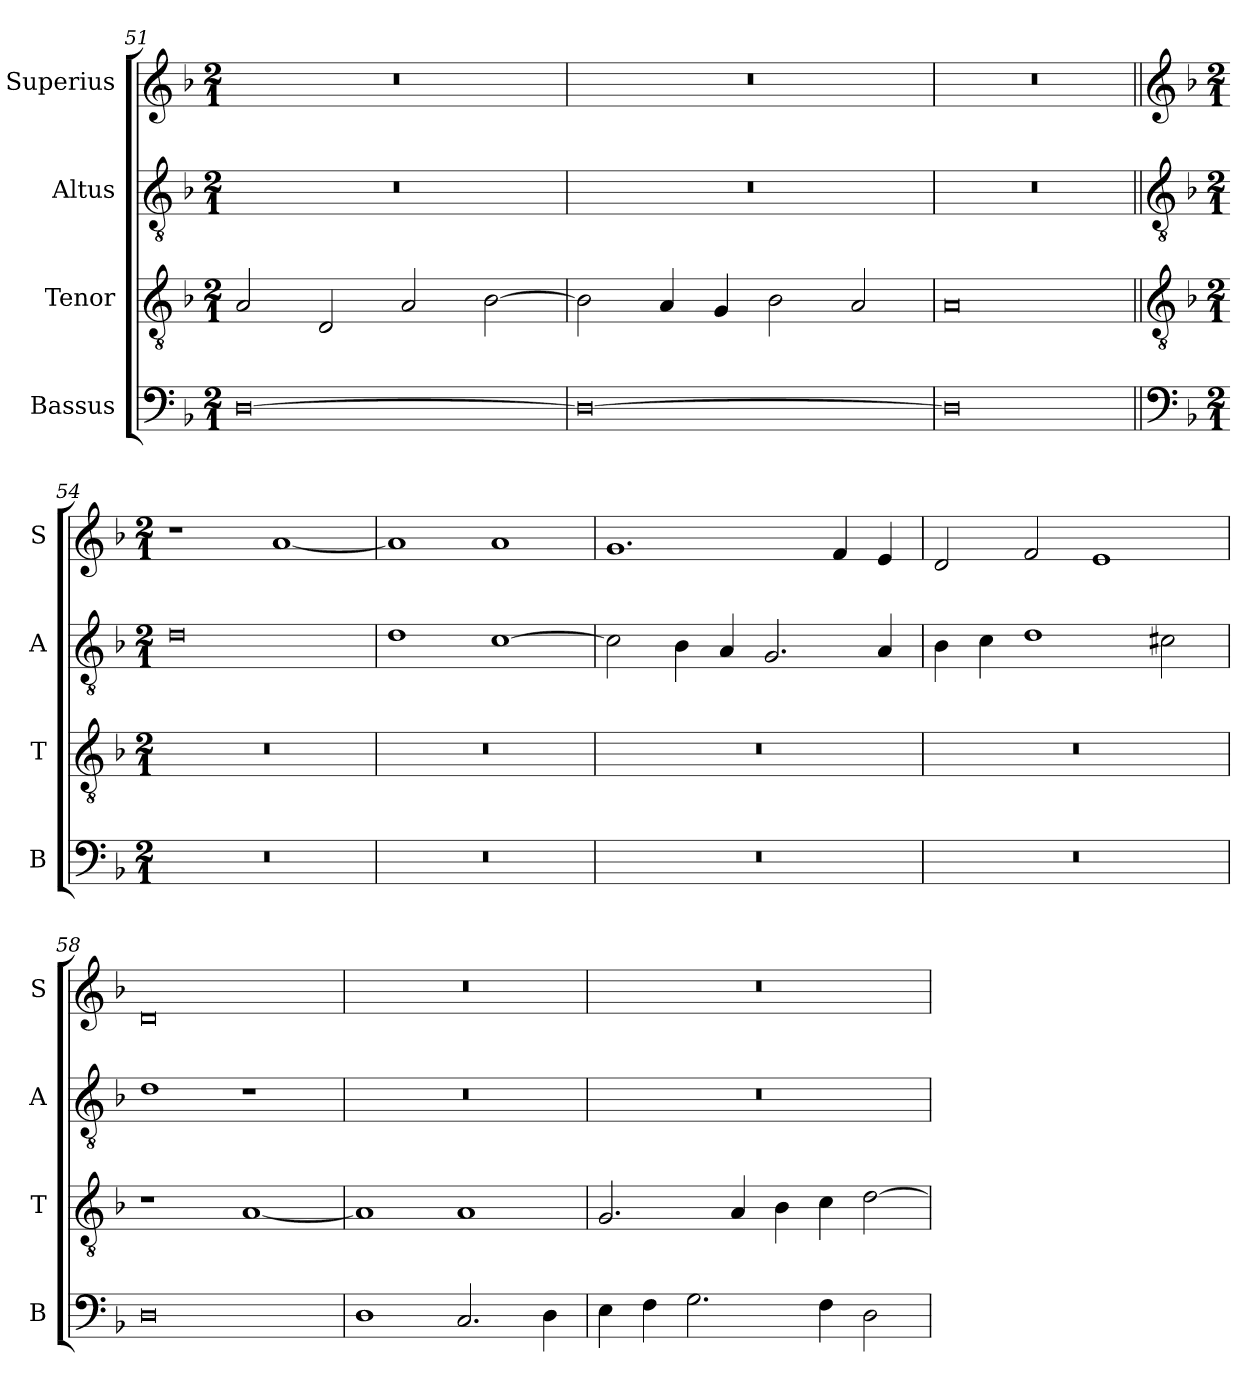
**kern	**kern	**kern	**kern
*part4	*part3	*part2	*part1
*staff4	*staff3	*staff2	*staff1
*I"Bassus	*I"Tenor	*I"Altus	*I"Superius
*I'B	*I'T	*I'A	*I'S
*clefF4	*clefGv2	*clefGv2	*clefG2
*k[b-]	*k[b-]	*k[b-]	*k[b-]
*M2/1	*M2/1	*M2/1	*M2/1
=51	=51	=51	=51
[0D	2A/	0r	0r
.	2D/	.	.
.	2A/	.	.
.	[2B-\	.	.
=52	=52	=52	=52
0D_	2B-\]	0r	0r
.	4A/	.	.
.	4G/	.	.
.	2B-\	.	.
.	2A/	.	.
=53	=53	=53	=53
0D]	0A	0r	0r
!!LO:LB:g=z
=54||	=54||	=54||	=54||
*clefF4	*clefGv2	*clefGv2	*clefG2
*k[b-]	*k[b-]	*k[b-]	*k[b-]
*M2/1	*M2/1	*M2/1	*M2/1
0r	0r	0d	1r
.	.	.	[1a
=55	=55	=55	=55
0r	0r	1d	1a]
.	.	[1c	1a
=56	=56	=56	=56
0r	0r	2c\]	1.g
.	.	4B-\	.
.	.	4A/	.
.	.	2.G/	.
.	.	.	4f/
.	.	4A/	4e/
=57	=57	=57	=57
0r	0r	4B-\	2d/
.	.	4c\	.
.	.	1d	2f/
.	.	.	1e
.	.	2c#X\	.
=58	=58	=58	=58
0D	1r	1d	0d
.	[1A	1r	.
=59	=59	=59	=59
1D	1A]	0r	0r
2.C/	1A	.	.
4D\	.	.	.
=60	=60	=60	=60
4E\	2.G/	0r	0r
4F\	.	.	.
2.G\	.	.	.
.	4A/	.	.
.	4B-\	.	.
4F\	4c\	.	.
2D\	[2d\	.	.
=	=	=	=
*-	*-	*-	*-
